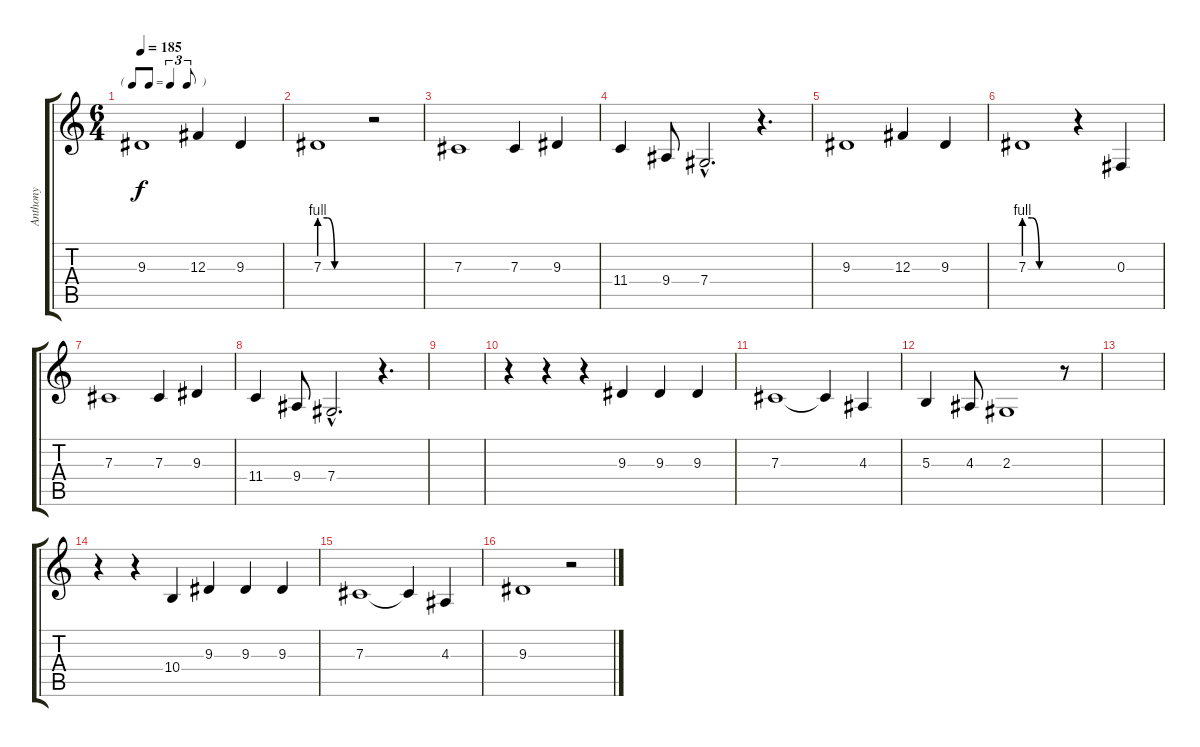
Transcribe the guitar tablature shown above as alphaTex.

\track ("Anthony" "Anthony") {instrument whistle}
\staff {score tabs}
\tuning (Eb4 Bb3 Gb3 Db3 Ab2 Eb2) {hide}
\ts (6 4)
\tf triplet8th
\tempo 185
\clef g2
\ks c
9.3.1{dy f} 12.3.4 9.3.4 |
7.3{be (custom 0 4 10 4 20 0 60 0)}.1 r.2 |
7.3.1 7.3.4 9.3.4 |
11.4.4 9.4.8 7.4{hac}.2{d} r.4{d} |
9.3.1 12.3.4 9.3.4 |
7.3{be (custom 0 4 10 4 20 0 60 0)}.1 r.4 0.3.4 |
7.3.1 7.3.4 9.3.4 |
11.4.4 9.4.8 7.4{hac}.2{d} r.4{d} |
|
r.4 r.4 r.4 9.3.4 9.3.4 9.3.4 |
7.3.1 7.3{t}.4 4.3.4 |
5.3.4 4.3.8 2.3.1 r.8 |
|
r.4 r.4 10.4.4 9.3.4 9.3.4 9.3.4 |
7.3.1 7.3{t}.4 4.3.4 |
9.3.1 r.2
